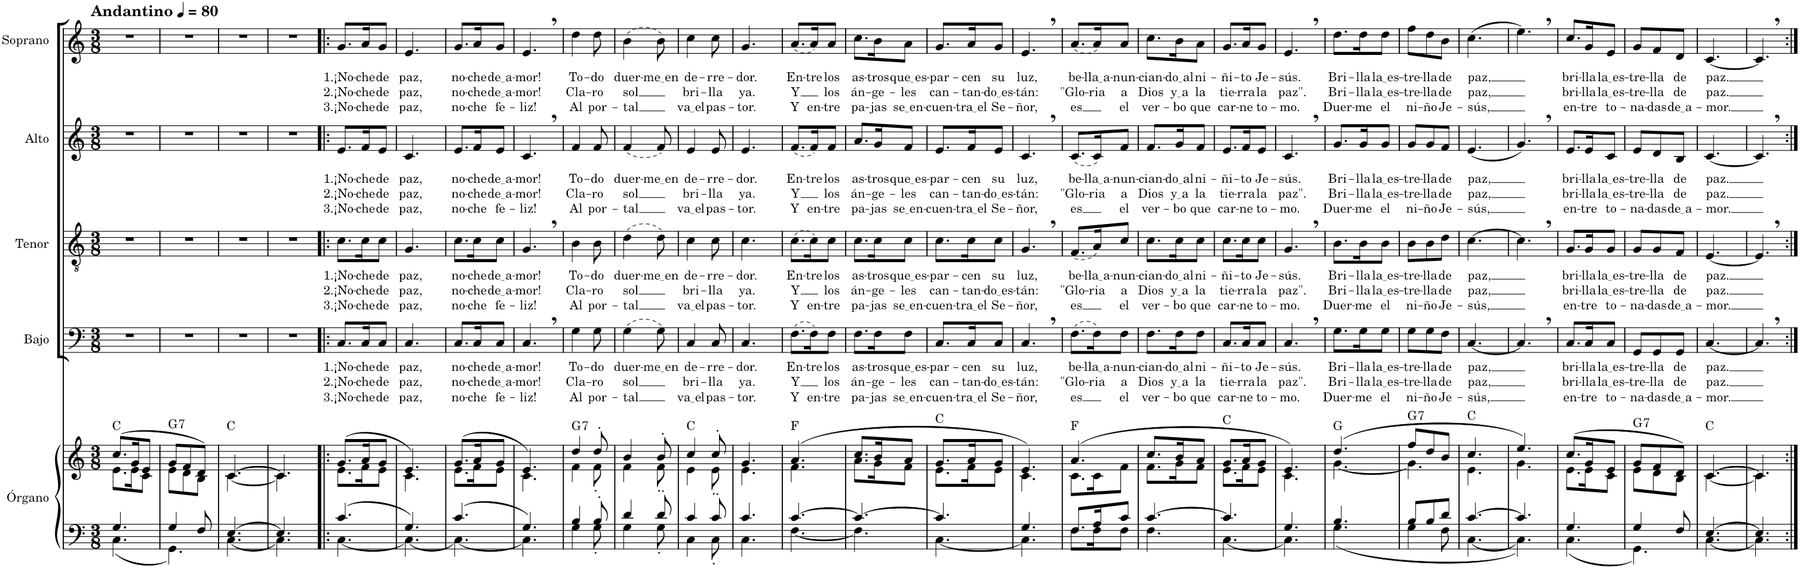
**kern	**kern	**harte	**kern	**text	**text	**text	**kern	**text	**text	**text	**kern	**text	**text	**text	**kern	**text	**text	**text
*part5	*part5	*part5	*part4	*part4	*part4	*part4	*part3	*part3	*part3	*part3	*part2	*part2	*part2	*part2	*part1	*part1	*part1	*part1
*staff6	*staff5	*	*staff4	*staff4	*staff4	*staff4	*staff3	*staff3	*staff3	*staff3	*staff2	*staff2	*staff2	*staff2	*staff1	*staff1	*staff1	*staff1
*I"Órgano	*	*	*I"Bajo	*	*	*	*I"Tenor	*	*	*	*I"Alto	*	*	*	*I"Soprano	*	*	*
*	*	*	*I'B.	*	*	*	*I'T.	*	*	*	*I'A.	*	*	*	*I'S.	*	*	*
*clefF4	*clefG2	*	*clefF4	*	*	*	*clefGv2	*	*	*	*clefG2	*	*	*	*clefG2	*	*	*
*k[]	*k[]	*	*k[]	*	*	*	*k[]	*	*	*	*k[]	*	*	*	*k[]	*	*	*
*M3/8	*M3/8	*	*M3/8	*	*	*	*M3/8	*	*	*	*M3/8	*	*	*	*M3/8	*	*	*
*MM80	*MM80	*	*MM80	*	*	*	*MM80	*	*	*	*MM80	*	*	*	*MM80	*	*	*
=1	=1	=1	=1	=1	=1	=1	=1	=1	=1	=1	=1	=1	=1	=1	=1	=1	=1	=1
*^	*^	*	*	*	*	*	*	*	*	*	*	*	*	*	*	*	*	*
!	!	!	!	!	!	!	!	!	!	!	!	!	!	!	!	!	!LO:TX:a:B:t=Andantino	!	!	!
4.G/	4.C\	(8.cc/L	8.e\L	C:maj	4.r	.	.	.	4.r	.	.	.	4.r	.	.	.	4.r	.	.	.
.	.	16g/K	16e\K	.	.	.	.	.	.	.	.	.	.	.	.	.	.	.	.	.
.	.	8e/J	8c\J	.	.	.	.	.	.	.	.	.	.	.	.	.	.	.	.	.
=2	=2	=2	=2	=2	=2	=2	=2	=2	=2	=2	=2	=2	=2	=2	=2	=2	=2	=2	=2	=2
!	!	!	!	!LO:H:kt=7	!	!	!	!	!	!	!	!	!	!	!	!	!	!	!	!
4G/	4.GG\	8g/L	8e\L	G:7	4.r	.	.	.	4.r	.	.	.	4.r	.	.	.	4.r	.	.	.
.	.	8f/	8d\	.	.	.	.	.	.	.	.	.	.	.	.	.	.	.	.	.
8F/	.	8d/J)	8B\J	.	.	.	.	.	.	.	.	.	.	.	.	.	.	.	.	.
=3	=3	=3	=3	=3	=3	=3	=3	=3	=3	=3	=3	=3	=3	=3	=3	=3	=3	=3	=3	=3
[4.E/	[4.C\	[4.c/	[4.c\	C:maj	4.r	.	.	.	4.r	.	.	.	4.r	.	.	.	4.r	.	.	.
=4	=4	=4	=4	=4	=4	=4	=4	=4	=4	=4	=4	=4	=4	=4	=4	=4	=4	=4	=4	=4
4.E/]	4.C\]	4.c/]	4.c\]	.	4.r	.	.	.	4.r	.	.	.	4.r	.	.	.	4.r	.	.	.
=5!|:	=5!|:	=5!|:	=5!|:	=5!|:	=5!|:	=5!|:	=5!|:	=5!|:	=5!|:	=5!|:	=5!|:	=5!|:	=5!|:	=5!|:	=5!|:	=5!|:	=5!|:	=5!|:	=5!|:	=5!|:
!	!	!	!	!	!	!LO:LY:b	!LO:LY:b	!LO:LY:b	!	!LO:LY:b	!LO:LY:b	!LO:LY:b	!	!LO:LY:b	!LO:LY:b	!LO:LY:b	!	!LO:LY:b	!LO:LY:b	!LO:LY:b
4.c/	[4.C\	(8.g/L	8.e\L	.	8.C/L	1.¡No-	2.¡No-	3.¡No-	8.c\L	1.¡No-	2.¡No-	3.¡No-	8.e/L	1.¡No-	2.¡No-	3.¡No-	8.g/L	1.¡No-	2.¡No-	3.¡No-
!	!	!	!	!	!	!LO:LY:b	!LO:LY:b	!LO:LY:b	!	!LO:LY:b	!LO:LY:b	!LO:LY:b	!	!LO:LY:b	!LO:LY:b	!LO:LY:b	!	!LO:LY:b	!LO:LY:b	!LO:LY:b
.	.	16a/K	16f\K	.	16C/K	-che	-che	-che	16c\K	-che	-che	-che	16f/K	-che	-che	-che	16a/K	-che	-che	-che
!	!	!	!	!	!	!LO:LY:b	!LO:LY:b	!LO:LY:b	!	!LO:LY:b	!LO:LY:b	!LO:LY:b	!	!LO:LY:b	!LO:LY:b	!LO:LY:b	!	!LO:LY:b	!LO:LY:b	!LO:LY:b
.	.	8g/J	8e\J	.	8C/J	de	de	de	8c\J	de	de	de	8e/J	de	de	de	8g/J	de	de	de
=6	=6	=6	=6	=6	=6	=6	=6	=6	=6	=6	=6	=6	=6	=6	=6	=6	=6	=6	=6	=6
!	!	!	!	!	!	!LO:LY:b	!LO:LY:b	!LO:LY:b	!	!LO:LY:b	!LO:LY:b	!LO:LY:b	!	!LO:LY:b	!LO:LY:b	!LO:LY:b	!	!LO:LY:b	!LO:LY:b	!LO:LY:b
4.G/	4.C\_	4.e/)	4.c\	.	4.C/	paz,	paz,	paz,	4.G/	paz,	paz,	paz,	4.c/	paz,	paz,	paz,	4.e/	paz,	paz,	paz,
=7	=7	=7	=7	=7	=7	=7	=7	=7	=7	=7	=7	=7	=7	=7	=7	=7	=7	=7	=7	=7
!	!	!	!	!	!	!LO:LY:b	!LO:LY:b	!LO:LY:b	!	!LO:LY:b	!LO:LY:b	!LO:LY:b	!	!LO:LY:b	!LO:LY:b	!LO:LY:b	!	!LO:LY:b	!LO:LY:b	!LO:LY:b
4.c/	4.C\_	(8.g/L	8.e\L	.	8.C/L	no-	no-	no-	8.c\L	no-	no-	no-	8.e/L	no-	no-	no-	8.g/L	no-	no-	no-
!	!	!	!	!	!	!LO:LY:b	!LO:LY:b	!LO:LY:b	!	!LO:LY:b	!LO:LY:b	!LO:LY:b	!	!LO:LY:b	!LO:LY:b	!LO:LY:b	!	!LO:LY:b	!LO:LY:b	!LO:LY:b
.	.	16a/K	16f\K	.	16C/K	-che	-che	-che	16c\K	-che	-che	-che	16f/K	-che	-che	-che	16a/K	-che	-che	-che
!	!	!	!	!	!	!LO:LY:b	!LO:LY:b	!LO:LY:b	!	!LO:LY:b	!LO:LY:b	!LO:LY:b	!	!LO:LY:b	!LO:LY:b	!LO:LY:b	!	!LO:LY:b	!LO:LY:b	!LO:LY:b
.	.	8g/J	8e\J	.	8C/J	de a	de a	fe-	8c\J	de a	de a	fe-	8e/J	de a	de a	fe-	8g/J	de a	de a	fe-
=8	=8	=8	=8	=8	=8	=8	=8	=8	=8	=8	=8	=8	=8	=8	=8	=8	=8	=8	=8	=8
!	!	!	!	!	!	!LO:LY:b	!LO:LY:b	!LO:LY:b	!	!LO:LY:b	!LO:LY:b	!LO:LY:b	!	!LO:LY:b	!LO:LY:b	!LO:LY:b	!	!LO:LY:b	!LO:LY:b	!LO:LY:b
4.G/	4.C\]	4.e/)	4.c\	.	4.C,/	-mor!	-mor!	-liz!	4.G,/	-mor!	-mor!	-liz!	4.c,/	-mor!	-mor!	-liz!	4.e,/	-mor!	-mor!	-liz!
=9	=9	=9	=9	=9	=9	=9	=9	=9	=9	=9	=9	=9	=9	=9	=9	=9	=9	=9	=9	=9
!	!	!	!	!LO:H:kt=7	!	!LO:LY:b	!LO:LY:b	!LO:LY:b	!	!LO:LY:b	!LO:LY:b	!LO:LY:b	!	!LO:LY:b	!LO:LY:b	!LO:LY:b	!	!LO:LY:b	!LO:LY:b	!LO:LY:b
4B/	4G\	4dd/	4f\	G:7	4G\	To-	Cla-	Al	4B\	To-	Cla-	Al	4f/	To-	Cla-	Al	4dd\	To-	Cla-	Al
!	!	!	!	!	!	!LO:LY:b	!LO:LY:b	!LO:LY:b	!	!LO:LY:b	!LO:LY:b	!LO:LY:b	!	!LO:LY:b	!LO:LY:b	!LO:LY:b	!	!LO:LY:b	!LO:LY:b	!LO:LY:b
8B'/	8G'\	8dd'/	8f'\	.	8G\	-do	-ro	por-	8B\	-do	-ro	por-	8f/	-do	-ro	por-	8dd\	-do	-ro	por-
=10	=10	=10	=10	=10	=10	=10	=10	=10	=10	=10	=10	=10	=10	=10	=10	=10	=10	=10	=10	=10
!	!	!	!	!	!	!LO:LY:b	!LO:LY:b	!LO:LY:b	!	!LO:LY:b	!LO:LY:b	!LO:LY:b	!	!LO:LY:b	!LO:LY:b	!LO:LY:b	!	!LO:LY:b	!LO:LY:b	!LO:LY:b
4d/	4G\	4b/	4f\	.	(4G\	duer-	sol	-tal	(4d\	duer-	sol	-tal	(4f/	duer-	sol	-tal	(4b\	duer-	sol	-tal
!	!	!	!	!	!	!LO:LY:b	!	!	!	!LO:LY:b	!	!	!	!LO:LY:b	!	!	!	!LO:LY:b	!	!
8d'/	8G'\	8b'/	8f'\	.	8G\)	me en	.	.	8d\)	me en	.	.	8f/)	me en	.	.	8b\)	me en	.	.
=11	=11	=11	=11	=11	=11	=11	=11	=11	=11	=11	=11	=11	=11	=11	=11	=11	=11	=11	=11	=11
!	!	!	!	!	!	!LO:LY:b	!LO:LY:b	!LO:LY:b	!	!LO:LY:b	!LO:LY:b	!LO:LY:b	!	!LO:LY:b	!LO:LY:b	!LO:LY:b	!	!LO:LY:b	!LO:LY:b	!LO:LY:b
4c/	4C\	4cc/	4e\	C:maj	4C/	de-	bri-	va el	4c\	de-	bri-	va el	4e/	de-	bri-	va el	4cc\	de-	bri-	va el
!	!	!	!	!	!	!LO:LY:b	!LO:LY:b	!LO:LY:b	!	!LO:LY:b	!LO:LY:b	!LO:LY:b	!	!LO:LY:b	!LO:LY:b	!LO:LY:b	!	!LO:LY:b	!LO:LY:b	!LO:LY:b
8c'/	8C'\	8cc'/	8e'\	.	8C/	-rre-	-lla	pas-	8c\	-rre-	-lla	pas-	8e/	-rre-	-lla	pas-	8cc\	-rre-	-lla	pas-
=12	=12	=12	=12	=12	=12	=12	=12	=12	=12	=12	=12	=12	=12	=12	=12	=12	=12	=12	=12	=12
!	!	!	!	!	!	!LO:LY:b	!LO:LY:b	!LO:LY:b	!	!LO:LY:b	!LO:LY:b	!LO:LY:b	!	!LO:LY:b	!LO:LY:b	!LO:LY:b	!	!LO:LY:b	!LO:LY:b	!LO:LY:b
4.c/	4.C\	4.g/	4.e\	.	4.C/	-dor.	ya.	-tor.	4.c\	-dor.	ya.	-tor.	4.e/	-dor.	ya.	-tor.	4.g/	-dor.	ya.	-tor.
=13	=13	=13	=13	=13	=13	=13	=13	=13	=13	=13	=13	=13	=13	=13	=13	=13	=13	=13	=13	=13
!	!	!	!	!	!	!LO:LY:b	!LO:LY:b	!LO:LY:b	!	!LO:LY:b	!LO:LY:b	!LO:LY:b	!	!LO:LY:b	!LO:LY:b	!LO:LY:b	!	!LO:LY:b	!LO:LY:b	!LO:LY:b
[4.c/	[4.F\	(4.a/	4.f\	F:maj	(8.F\L	En-	Y	Y	(8.c\L	En-	Y	Y	(8.f/L	En-	Y	Y	(8.a/L	En-	Y	Y
!	!	!	!	!	!	!LO:LY:b	!	!LO:LY:b	!	!LO:LY:b	!	!LO:LY:b	!	!LO:LY:b	!	!LO:LY:b	!	!LO:LY:b	!	!LO:LY:b
.	.	.	.	.	16F\K)	-tre	.	en-	16c\K)	-tre	.	en-	16f/K)	-tre	.	en-	16a/K)	-tre	.	en-
!	!	!	!	!	!	!LO:LY:b	!LO:LY:b	!LO:LY:b	!	!LO:LY:b	!LO:LY:b	!LO:LY:b	!	!LO:LY:b	!LO:LY:b	!LO:LY:b	!	!LO:LY:b	!LO:LY:b	!LO:LY:b
.	.	.	.	.	8F\J	los	los	-tre	8c\J	los	los	-tre	8f/J	los	los	-tre	8a/J	los	los	-tre
=14	=14	=14	=14	=14	=14	=14	=14	=14	=14	=14	=14	=14	=14	=14	=14	=14	=14	=14	=14	=14
!	!	!	!	!	!	!LO:LY:b	!LO:LY:b	!LO:LY:b	!	!LO:LY:b	!LO:LY:b	!LO:LY:b	!	!LO:LY:b	!LO:LY:b	!LO:LY:b	!	!LO:LY:b	!LO:LY:b	!LO:LY:b
4.c/_	4.F\]	8.cc/L	8.a\L	.	8.F\L	as-	án-	pa-	8.c\L	as-	án-	pa-	8.a/L	as-	án-	pa-	8.cc\L	as-	án-	pa-
!	!	!	!	!	!	!LO:LY:b	!LO:LY:b	!LO:LY:b	!	!LO:LY:b	!LO:LY:b	!LO:LY:b	!	!LO:LY:b	!LO:LY:b	!LO:LY:b	!	!LO:LY:b	!LO:LY:b	!LO:LY:b
.	.	16b/K	16g\K	.	16F\K	-tros	-ge-	-jas	16c\K	-tros	-ge-	-jas	16g/K	-tros	-ge-	-jas	16b\K	-tros	-ge-	-jas
!	!	!	!	!	!	!LO:LY:b	!LO:LY:b	!LO:LY:b	!	!LO:LY:b	!LO:LY:b	!LO:LY:b	!	!LO:LY:b	!LO:LY:b	!LO:LY:b	!	!LO:LY:b	!LO:LY:b	!LO:LY:b
.	.	8a/J	8f\J	.	8F\J	que es	-les	se en	8c\J	que es	-les	se en	8f/J	que es	-les	se en	8a\J	que es	-les	se en
=15	=15	=15	=15	=15	=15	=15	=15	=15	=15	=15	=15	=15	=15	=15	=15	=15	=15	=15	=15	=15
!	!	!	!	!	!	!LO:LY:b	!LO:LY:b	!LO:LY:b	!	!LO:LY:b	!LO:LY:b	!LO:LY:b	!	!LO:LY:b	!LO:LY:b	!LO:LY:b	!	!LO:LY:b	!LO:LY:b	!LO:LY:b
4.c/]	[4.C\	8.g/L	8.e\L	C:maj	8.C/L	-par-	can-	-cuen-	8.c\L	-par-	can-	-cuen-	8.e/L	-par-	can-	-cuen-	8.g/L	-par-	can-	-cuen-
!	!	!	!	!	!	!LO:LY:b	!LO:LY:b	!LO:LY:b	!	!LO:LY:b	!LO:LY:b	!LO:LY:b	!	!LO:LY:b	!LO:LY:b	!LO:LY:b	!	!LO:LY:b	!LO:LY:b	!LO:LY:b
.	.	16a/K	16f\K	.	16C/K	-cen	-tan-	tra el	16c\K	-cen	-tan-	tra el	16f/K	-cen	-tan-	tra el	16a/K	-cen	-tan-	tra el
!	!	!	!	!	!	!LO:LY:b	!LO:LY:b	!LO:LY:b	!	!LO:LY:b	!LO:LY:b	!LO:LY:b	!	!LO:LY:b	!LO:LY:b	!LO:LY:b	!	!LO:LY:b	!LO:LY:b	!LO:LY:b
.	.	8g/J	8e\J	.	8C/J	su	do es	Se-	8c\J	su	do es	Se-	8e/J	su	do es	Se-	8g/J	su	do es	Se-
=16	=16	=16	=16	=16	=16	=16	=16	=16	=16	=16	=16	=16	=16	=16	=16	=16	=16	=16	=16	=16
!	!	!	!	!	!	!LO:LY:b	!LO:LY:b	!LO:LY:b	!	!LO:LY:b	!LO:LY:b	!LO:LY:b	!	!LO:LY:b	!LO:LY:b	!LO:LY:b	!	!LO:LY:b	!LO:LY:b	!LO:LY:b
4.G/	4.C\]	4.e/)	4.c\	.	4.C,/	luz,	-tán:	-ñor,	4.G,/	luz,	-tán:	-ñor,	4.c,/	luz,	-tán:	-ñor,	4.e,/	luz,	-tán:	-ñor,
=17	=17	=17	=17	=17	=17	=17	=17	=17	=17	=17	=17	=17	=17	=17	=17	=17	=17	=17	=17	=17
!	!	!	!	!	!	!LO:LY:b	!LO:LY:b	!LO:LY:b	!	!LO:LY:b	!LO:LY:b	!LO:LY:b	!	!LO:LY:b	!LO:LY:b	!LO:LY:b	!	!LO:LY:b	!LO:LY:b	!LO:LY:b
8.F/L	8.F\L	(4.a/	8.c\L	F:maj	(8.F\L	be-	"Glo-	es	(8.F/L	be-	"Glo-	es	(8.c/L	be-	"Glo-	es	(8.a/L	be-	"Glo-	es
!	!	!	!	!	!	!LO:LY:b	!LO:LY:b	!	!	!LO:LY:b	!LO:LY:b	!	!	!LO:LY:b	!LO:LY:b	!	!	!LO:LY:b	!LO:LY:b	!
16A/K	16F\K	.	16c\K	.	16F\K)	lla a	-ria	.	16A/K)	lla a	-ria	.	16c/K)	lla a	-ria	.	16a/K)	lla a	-ria	.
!	!	!	!	!	!	!LO:LY:b	!LO:LY:b	!LO:LY:b	!	!LO:LY:b	!LO:LY:b	!LO:LY:b	!	!LO:LY:b	!LO:LY:b	!LO:LY:b	!	!LO:LY:b	!LO:LY:b	!LO:LY:b
8c/J	8F\J	.	8f\J	.	8F\J	-nun-	a	el	8c/J	-nun-	a	el	8f/J	-nun-	a	el	8a/J	-nun-	a	el
=18	=18	=18	=18	=18	=18	=18	=18	=18	=18	=18	=18	=18	=18	=18	=18	=18	=18	=18	=18	=18
!	!	!	!	!	!	!LO:LY:b	!LO:LY:b	!LO:LY:b	!	!LO:LY:b	!LO:LY:b	!LO:LY:b	!	!LO:LY:b	!LO:LY:b	!LO:LY:b	!	!LO:LY:b	!LO:LY:b	!LO:LY:b
[4.c/	4.F\	8.cc/L	8.f\L	.	8.F\L	-cian-	Dios	ver-	8.c\L	-cian-	Dios	ver-	8.f/L	-cian-	Dios	ver-	8.cc\L	-cian-	Dios	ver-
!	!	!	!	!	!	!LO:LY:b	!LO:LY:b	!LO:LY:b	!	!LO:LY:b	!LO:LY:b	!LO:LY:b	!	!LO:LY:b	!LO:LY:b	!LO:LY:b	!	!LO:LY:b	!LO:LY:b	!LO:LY:b
.	.	16b/K	16g\K	.	16F\K	do al	y a	-bo	16c\K	do al	y a	-bo	16g/K	do al	y a	-bo	16b\K	do al	y a	-bo
!	!	!	!	!	!	!LO:LY:b	!LO:LY:b	!LO:LY:b	!	!LO:LY:b	!LO:LY:b	!LO:LY:b	!	!LO:LY:b	!LO:LY:b	!LO:LY:b	!	!LO:LY:b	!LO:LY:b	!LO:LY:b
.	.	8a/J	8f\J	.	8F\J	ni-	la	que	8c\J	ni-	la	que	8f/J	ni-	la	que	8a\J	ni-	la	que
=19	=19	=19	=19	=19	=19	=19	=19	=19	=19	=19	=19	=19	=19	=19	=19	=19	=19	=19	=19	=19
!	!	!	!	!	!	!LO:LY:b	!LO:LY:b	!LO:LY:b	!	!LO:LY:b	!LO:LY:b	!LO:LY:b	!	!LO:LY:b	!LO:LY:b	!LO:LY:b	!	!LO:LY:b	!LO:LY:b	!LO:LY:b
4.c/]	[4.C\	8.g/L	8.e\L	C:maj	8.C/L	-ñi-	tie-	car-	8.c\L	-ñi-	tie-	car-	8.e/L	-ñi-	tie-	car-	8.g/L	-ñi-	tie-	car-
!	!	!	!	!	!	!LO:LY:b	!LO:LY:b	!LO:LY:b	!	!LO:LY:b	!LO:LY:b	!LO:LY:b	!	!LO:LY:b	!LO:LY:b	!LO:LY:b	!	!LO:LY:b	!LO:LY:b	!LO:LY:b
.	.	16a/K	16f\K	.	16C/K	-to	-rra	-ne	16c\K	-to	-rra	-ne	16f/K	-to	-rra	-ne	16a/K	-to	-rra	-ne
!	!	!	!	!	!	!LO:LY:b	!LO:LY:b	!LO:LY:b	!	!LO:LY:b	!LO:LY:b	!LO:LY:b	!	!LO:LY:b	!LO:LY:b	!LO:LY:b	!	!LO:LY:b	!LO:LY:b	!LO:LY:b
.	.	8g/J	8e\J	.	8C/J	Je-	la	to-	8c\J	Je-	la	to-	8e/J	Je-	la	to-	8g/J	Je-	la	to-
=20	=20	=20	=20	=20	=20	=20	=20	=20	=20	=20	=20	=20	=20	=20	=20	=20	=20	=20	=20	=20
!	!	!	!	!	!	!LO:LY:b	!LO:LY:b	!LO:LY:b	!	!LO:LY:b	!LO:LY:b	!LO:LY:b	!	!LO:LY:b	!LO:LY:b	!LO:LY:b	!	!LO:LY:b	!LO:LY:b	!LO:LY:b
4.G/	4.C\]	4.e/)	4.c\	.	4.C,/	-sús.	paz".	-mo.	4.G,/	-sús.	paz".	-mo.	4.c,/	-sús.	paz".	-mo.	4.e,/	-sús.	paz".	-mo.
=21	=21	=21	=21	=21	=21	=21	=21	=21	=21	=21	=21	=21	=21	=21	=21	=21	=21	=21	=21	=21
!	!	!	!	!	!	!LO:LY:b	!LO:LY:b	!LO:LY:b	!	!LO:LY:b	!LO:LY:b	!LO:LY:b	!	!LO:LY:b	!LO:LY:b	!LO:LY:b	!	!LO:LY:b	!LO:LY:b	!LO:LY:b
4.B/	4.G\	(4.dd/	[4.g\	G:maj	8.G\L	Bri-	Bri-	Duer-	8.B\L	Bri-	Bri-	Duer-	8.g/L	Bri-	Bri-	Duer-	8.dd\L	Bri-	Bri-	Duer-
!	!	!	!	!	!	!LO:LY:b	!LO:LY:b	!LO:LY:b	!	!LO:LY:b	!LO:LY:b	!LO:LY:b	!	!LO:LY:b	!LO:LY:b	!LO:LY:b	!	!LO:LY:b	!LO:LY:b	!LO:LY:b
.	.	.	.	.	16G\K	-lla	-lla	-me	16B\K	-lla	-lla	-me	16g/K	-lla	-lla	-me	16dd\K	-lla	-lla	-me
!	!	!	!	!	!	!LO:LY:b	!LO:LY:b	!LO:LY:b	!	!LO:LY:b	!LO:LY:b	!LO:LY:b	!	!LO:LY:b	!LO:LY:b	!LO:LY:b	!	!LO:LY:b	!LO:LY:b	!LO:LY:b
.	.	.	.	.	8G\J	la es	la es	el	8B\J	la es	la es	el	8g/J	la es	la es	el	8dd\J	la es	la es	el
=22	=22	=22	=22	=22	=22	=22	=22	=22	=22	=22	=22	=22	=22	=22	=22	=22	=22	=22	=22	=22
!	!	!	!	!LO:H:kt=7	!	!LO:LY:b	!LO:LY:b	!LO:LY:b	!	!LO:LY:b	!LO:LY:b	!LO:LY:b	!	!LO:LY:b	!LO:LY:b	!LO:LY:b	!	!LO:LY:b	!LO:LY:b	!LO:LY:b
8B/L	4G\	8ff/L	4.g\]	G:7	8G\L	-tre-	-tre-	ni-	8B\L	-tre-	-tre-	ni-	8g/L	-tre-	-tre-	ni-	8ff\L	-tre-	-tre-	ni-
!	!	!	!	!	!	!LO:LY:b	!LO:LY:b	!LO:LY:b	!	!LO:LY:b	!LO:LY:b	!LO:LY:b	!	!LO:LY:b	!LO:LY:b	!LO:LY:b	!	!LO:LY:b	!LO:LY:b	!LO:LY:b
8B/	.	8dd/	.	.	8G\	-lla	-lla	-ño	8B\	-lla	-lla	-ño	8g/	-lla	-lla	-ño	8dd\	-lla	-lla	-ño
!	!	!	!	!	!	!LO:LY:b	!LO:LY:b	!LO:LY:b	!	!LO:LY:b	!LO:LY:b	!LO:LY:b	!	!LO:LY:b	!LO:LY:b	!LO:LY:b	!	!LO:LY:b	!LO:LY:b	!LO:LY:b
8d/J	8F\	8b/J	.	.	8F\J	de	de	Je-	8d\J	de	de	Je-	8f/J	de	de	Je-	8b\J	de	de	Je-
=23	=23	=23	=23	=23	=23	=23	=23	=23	=23	=23	=23	=23	=23	=23	=23	=23	=23	=23	=23	=23
!	!	!	!	!	!	!LO:LY:b	!LO:LY:b	!LO:LY:b	!	!LO:LY:b	!LO:LY:b	!LO:LY:b	!	!LO:LY:b	!LO:LY:b	!LO:LY:b	!	!LO:LY:b	!LO:LY:b	!LO:LY:b
[4.c/	[4.C\	4.cc/	4.e\	C:maj	[4.C/	paz,	paz,	-sús,	[4.c\	paz,	paz,	-sús,	(4.e/	paz,	paz,	-sús,	(4.cc\	paz,	paz,	-sús,
=24	=24	=24	=24	=24	=24	=24	=24	=24	=24	=24	=24	=24	=24	=24	=24	=24	=24	=24	=24	=24
4.c/]	4.C\]	4.ee/)	4.g\	.	4.C,/]	.	.	.	4.c,\]	.	.	.	4.g,/)	.	.	.	4.ee,\)	.	.	.
=25	=25	=25	=25	=25	=25	=25	=25	=25	=25	=25	=25	=25	=25	=25	=25	=25	=25	=25	=25	=25
!	!	!	!	!	!	!LO:LY:b	!LO:LY:b	!LO:LY:b	!	!LO:LY:b	!LO:LY:b	!LO:LY:b	!	!LO:LY:b	!LO:LY:b	!LO:LY:b	!	!LO:LY:b	!LO:LY:b	!LO:LY:b
4.G/	4.C\	(8.cc/L	8.e\L	.	8.C/L	bri-	bri-	en-	8.G/L	bri-	bri-	en-	8.e/L	bri-	bri-	en-	8.cc/L	bri-	bri-	en-
!	!	!	!	!	!	!LO:LY:b	!LO:LY:b	!LO:LY:b	!	!LO:LY:b	!LO:LY:b	!LO:LY:b	!	!LO:LY:b	!LO:LY:b	!LO:LY:b	!	!LO:LY:b	!LO:LY:b	!LO:LY:b
.	.	16g/K	16e\K	.	16C/K	-lla	-lla	-tre	16G/K	-lla	-lla	-tre	16e/K	-lla	-lla	-tre	16g/K	-lla	-lla	-tre
!	!	!	!	!	!	!LO:LY:b	!LO:LY:b	!LO:LY:b	!	!LO:LY:b	!LO:LY:b	!LO:LY:b	!	!LO:LY:b	!LO:LY:b	!LO:LY:b	!	!LO:LY:b	!LO:LY:b	!LO:LY:b
.	.	8e/J	8c\J	.	8C/J	la es	la es	to-	8G/J	la es	la es	to-	8c/J	la es	la es	to-	8e/J	la es	la es	to-
=26	=26	=26	=26	=26	=26	=26	=26	=26	=26	=26	=26	=26	=26	=26	=26	=26	=26	=26	=26	=26
!	!	!	!	!LO:H:kt=7	!	!LO:LY:b	!LO:LY:b	!LO:LY:b	!	!LO:LY:b	!LO:LY:b	!LO:LY:b	!	!LO:LY:b	!LO:LY:b	!LO:LY:b	!	!LO:LY:b	!LO:LY:b	!LO:LY:b
4G/	4.GG\	8g/L	8e\L	G:7	8GG/L	-tre-	-tre-	-na-	8G/L	-tre-	-tre-	-na-	8e/L	-tre-	-tre-	-na-	8g/L	-tre-	-tre-	-na-
!	!	!	!	!	!	!LO:LY:b	!LO:LY:b	!LO:LY:b	!	!LO:LY:b	!LO:LY:b	!LO:LY:b	!	!LO:LY:b	!LO:LY:b	!LO:LY:b	!	!LO:LY:b	!LO:LY:b	!LO:LY:b
.	.	8f/	8d\	.	8GG/	-lla	-lla	-das	8G/	-lla	-lla	-das	8d/	-lla	-lla	-das	8f/	-lla	-lla	-das
!	!	!	!	!	!	!LO:LY:b	!LO:LY:b	!LO:LY:b	!	!LO:LY:b	!LO:LY:b	!LO:LY:b	!	!LO:LY:b	!LO:LY:b	!LO:LY:b	!	!LO:LY:b	!LO:LY:b	!LO:LY:b
8F/	.	8d/J)	8B\J	.	8GG/J	de	de	de a	8F/J	de	de	de a	8B/J	de	de	de a	8d/J	de	de	de a
=27	=27	=27	=27	=27	=27	=27	=27	=27	=27	=27	=27	=27	=27	=27	=27	=27	=27	=27	=27	=27
!	!	!	!	!	!	!LO:LY:b	!LO:LY:b	!LO:LY:b	!	!LO:LY:b	!LO:LY:b	!LO:LY:b	!	!LO:LY:b	!LO:LY:b	!LO:LY:b	!	!LO:LY:b	!LO:LY:b	!LO:LY:b
[4.E/	[4.C\	[4.c/	[4.c\	C:maj	[4.C/	paz.	paz.	-mor.	[4.E/	paz.	paz.	-mor.	[4.c/	paz.	paz.	-mor.	[4.c/	paz.	paz.	-mor.
=28	=28	=28	=28	=28	=28	=28	=28	=28	=28	=28	=28	=28	=28	=28	=28	=28	=28	=28	=28	=28
4.E/]	4.C\]	4.c/]	4.c\]	.	4.C,/]	.	.	.	4.E,/]	.	.	.	4.c,/]	.	.	.	4.c,/]	.	.	.
*v	*v	*	*	*	*	*	*	*	*	*	*	*	*	*	*	*	*	*	*	*
*	*v	*v	*	*	*	*	*	*	*	*	*	*	*	*	*	*	*	*	*
=:|!	=:|!	=:|!	=:|!	=:|!	=:|!	=:|!	=:|!	=:|!	=:|!	=:|!	=:|!	=:|!	=:|!	=:|!	=:|!	=:|!	=:|!	=:|!
*-	*-	*-	*-	*-	*-	*-	*-	*-	*-	*-	*-	*-	*-	*-	*-	*-	*-	*-
